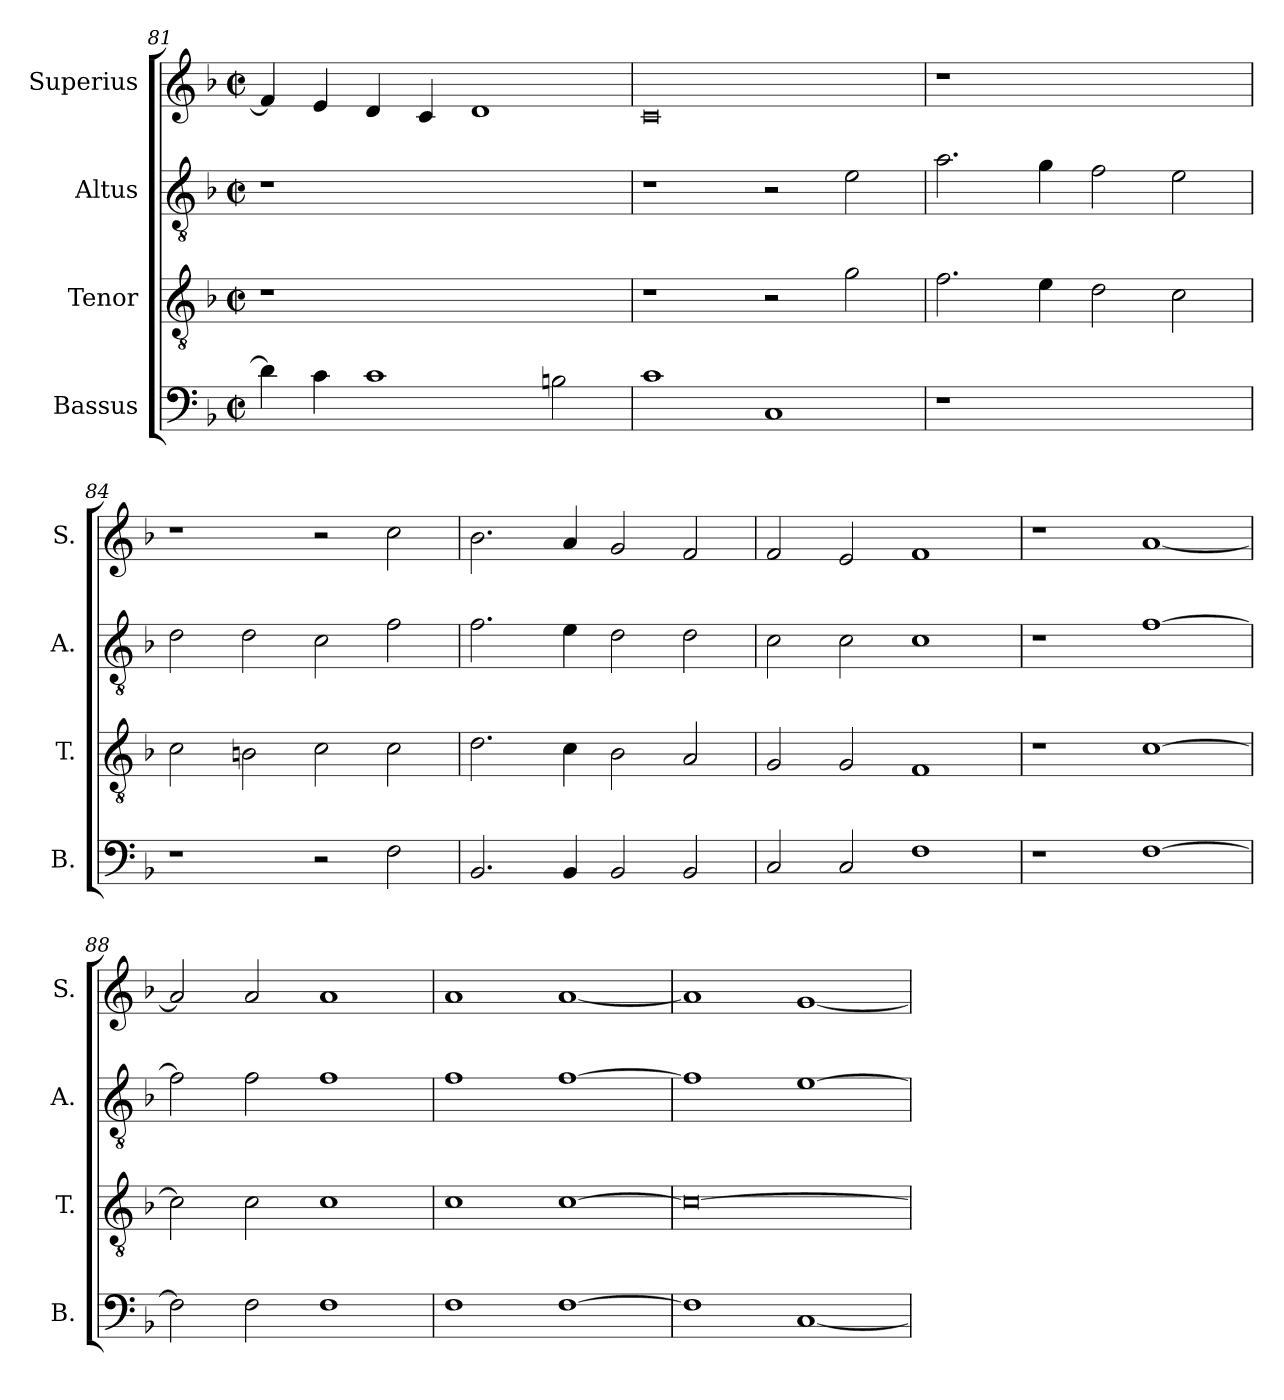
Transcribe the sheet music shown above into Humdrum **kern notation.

**kern	**kern	**kern	**kern
*part4	*part3	*part2	*part1
*staff4	*staff3	*staff2	*staff1
*I"Bassus	*I"Tenor	*I"Altus	*I"Superius
*I'B.	*I'T.	*I'A.	*I'S.
*clefF4	*clefGv2	*clefGv2	*clefG2
*	*ITrd7c12	*ITrd7c12	*
*k[b-]	*k[b-]	*k[b-]	*k[b-]
*F:	*F:	*F:	*F:
*M2/2	*M2/2	*M2/2	*M2/2
*met(c|)	*met(c|)	*met(c|)	*met(c|)
=81	=81	=81	=81
!	!LO:N:vis=1	!LO:N:vis=1	!
4di\]	1r	1r	4fi/]
4ci\	.	.	4ei/
1ci	.	.	4di/
.	.	.	4ci/
.	1ryy	1ryy	1di
2Bni\	.	.	.
!!LO:LB:g=z
=82	=82	=82	=82
1ci	1r	1r	0ci
1Ci	2r	2r	.
.	2Gi\	2Ei\	.
=83	=83	=83	=83
!LO:N:vis=1	!	!	!LO:N:vis=1
1r	2.Fi\	2.Ai\	1r
.	4Ei\	4Gi\	.
1ryy	2Di\	2Fi\	1ryy
.	2Ci\	2Ei\	.
=84	=84	=84	=84
1r	2Ci\	2Di\	1r
.	2BBni\	2Di\	.
2r	2Ci\	2Ci\	2r
2Fi\	2Ci\	2Fi\	2cci\
=85	=85	=85	=85
2.BB-i/	2.Di\	2.Fi\	2.b-i\
4BB-i/	4Ci\	4Ei\	4ai/
2BB-i/	2BB-i\	2Di\	2gi/
2BB-i/	2AAi/	2Di\	2fi/
=86	=86	=86	=86
2Ci/	2GGi/	2Ci\	2fi/
2Ci/	2GGi/	2Ci\	2ei/
1Fi	1FFi	1Ci	1fi
!!LO:LB:g=z
=87	=87	=87	=87
1r	1r	1r	1r
[>1Fi	[>1Ci	[>1Fi	[<1ai
=88	=88	=88	=88
2Fi\]	2Ci\]	2Fi\]	2ai/]
2Fi\	2Ci\	2Fi\	2ai/
1Fi	1Ci	1Fi	1ai
=89	=89	=89	=89
1Fi	1Ci	1Fi	1ai
[>1Fi	[>1Ci	[>1Fi	[<1ai
=90	=90	=90	=90
1Fi]	0Ci_>	1Fi]	1ai]
[<1Ci	.	[>1Ei	[<1gi
=	=	=	=
*-	*-	*-	*-
